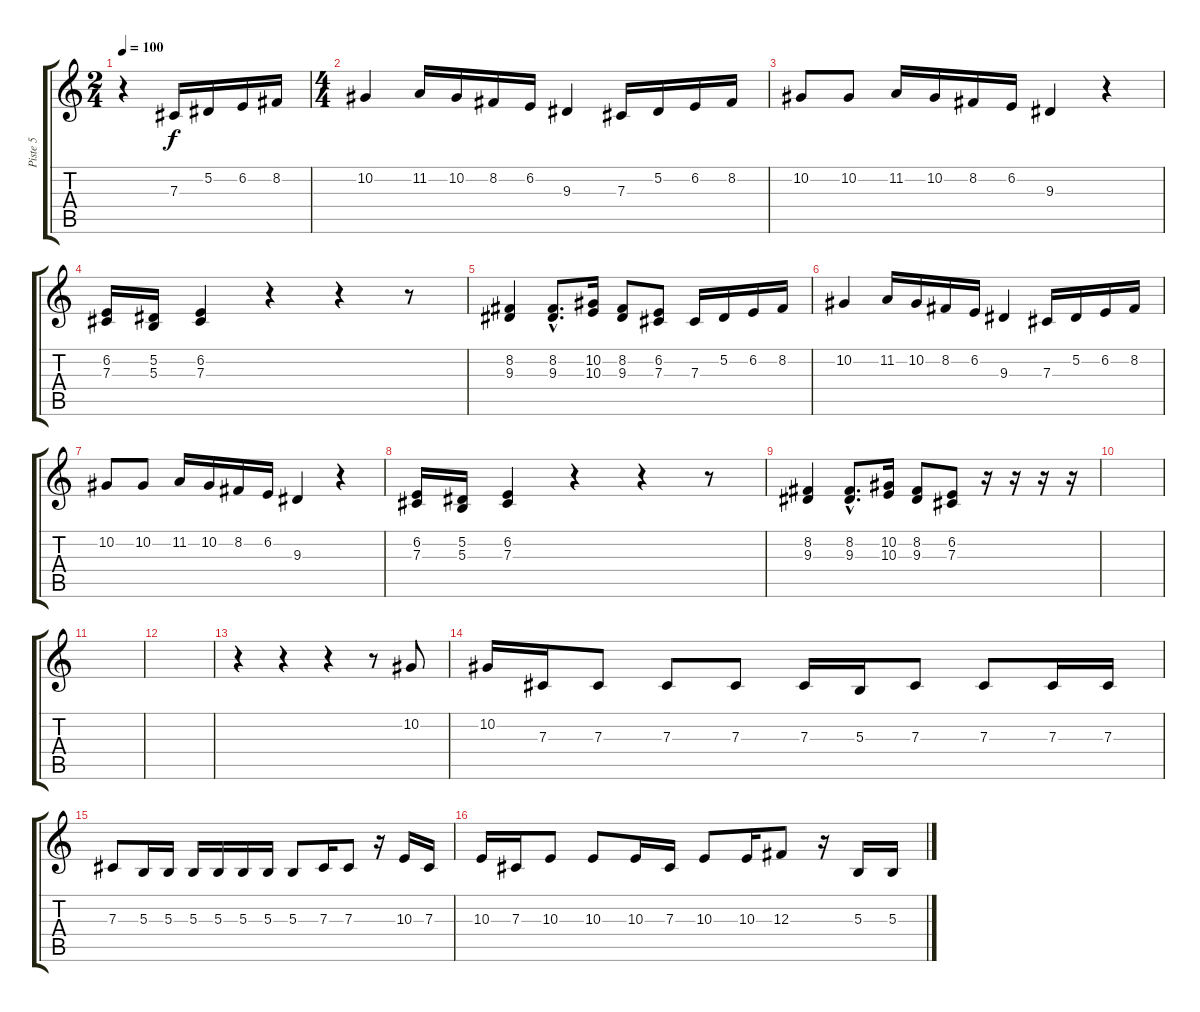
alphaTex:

\track ("Piste 5" "Piste 5") {instrument lead2sawtooth}
\staff {score tabs}
\tuning (Eb4 Bb3 Gb3 Db3 Ab2 Db2) {hide}
\ts (2 4)
\tempo 100
\clef g2
\ks c
r.4{dy f} 7.3.16 5.2.16 6.2.16 8.2.16 |
\ts (4 4)
10.2.4 11.2.16 10.2.16 8.2.16 6.2.16 9.3.4 7.3.16 5.2.16 6.2.16 8.2.16 |
10.2.8 10.2.8 11.2.16 10.2.16 8.2.16 6.2.16 9.3.4 r.4 |
(6.2 7.3).16 (5.2 5.3).16 (6.2 7.3).4 r.4 r.4 r.8 |
(8.2 9.3).4 (8.2{hac} 9.3{hac}).8{d} (10.2 10.3).16 (8.2 9.3).8 (6.2 7.3).8 7.3.16 5.2.16 6.2.16 8.2.16 |
10.2.4 11.2.16 10.2.16 8.2.16 6.2.16 9.3.4 7.3.16 5.2.16 6.2.16 8.2.16 |
10.2.8 10.2.8 11.2.16 10.2.16 8.2.16 6.2.16 9.3.4 r.4 |
(6.2 7.3).16 (5.2 5.3).16 (6.2 7.3).4 r.4 r.4 r.8 |
(8.2 9.3).4 (8.2{hac} 9.3{hac}).8{d} (10.2 10.3).16 (8.2 9.3).8 (6.2 7.3).8 r.16 r.16 r.16 r.16 |
|
|
|
r.4 r.4 r.4 r.8 10.2.8 |
10.2.16 7.3.16 7.3.8 7.3.8 7.3.8 7.3.16 5.3.16 7.3.8 7.3.8 7.3.16 7.3.16 |
7.3.8 5.3.16 5.3.16 5.3.16 5.3.16 5.3.16 5.3.16 5.3.8 7.3.16 7.3.8 r.16 10.3.16 7.3.16 |
10.3.16 7.3.16 10.3.8 10.3.8 10.3.16 7.3.16 10.3.8 10.3.16 12.3.8 r.16 5.3.16 5.3.16
